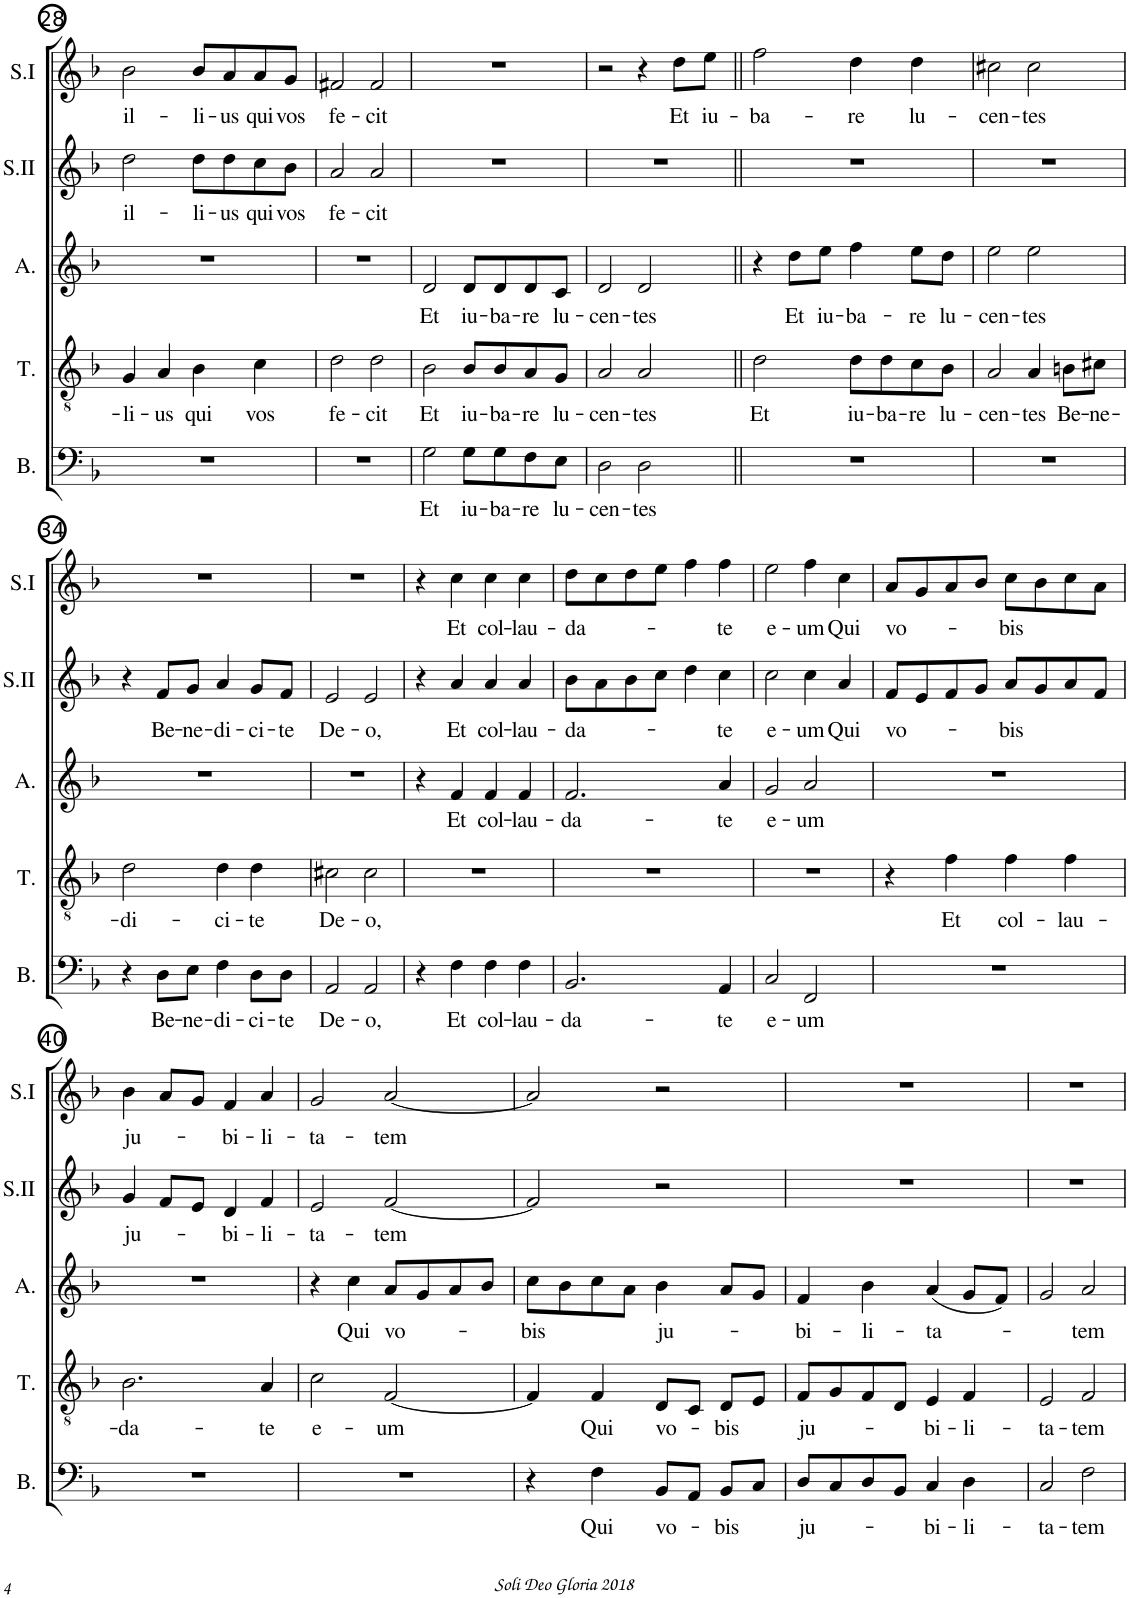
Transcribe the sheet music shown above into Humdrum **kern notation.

**kern	**text	**kern	**text	**kern	**text	**kern	**text	**kern	**text
*part5	*part5	*part4	*part4	*part3	*part3	*part2	*part2	*part1	*part1
*staff5	*staff5	*staff4	*staff4	*staff3	*staff3	*staff2	*staff2	*staff1	*staff1
*I"Basse	*	*I"Ténor	*	*I"Alto	*	*I"Soprano II	*	*I"Soprano I	*
*I'B.	*	*I'T.	*	*I'A.	*	*I'S.II	*	*I'S.I	*
!!LO:PB:g=z
*clefF4	*	*clefGv2	*	*clefG2	*	*clefG2	*	*clefG2	*
*k[b-]	*	*k[b-]	*	*k[b-]	*	*k[b-]	*	*k[b-]	*
*F:	*	*F:	*	*F:	*	*F:	*	*F:	*
*M4/4	*	*M4/4	*	*M4/4	*	*M4/4	*	*M4/4	*
*met(c)	*	*met(c)	*	*met(c)	*	*met(c)	*	*met(c)	*
=28	=28	=28	=28	=28	=28	=28	=28	=28	=28
!	!	!	!LO:LY:b	!	!	!	!LO:LY:b	!	!LO:LY:b
1r	.	4G/	li-	1r	.	2dd\	il-	2b-\	il-
!	!	!	!LO:LY:b	!	!	!	!	!	!
.	.	4A/	-us	.	.	.	.	.	.
!	!	!	!LO:LY:b	!	!	!	!LO:LY:b	!	!LO:LY:b
.	.	4B-\	qui	.	.	8dd\L	-li-	8b-/L	-li-
!	!	!	!	!	!	!	!LO:LY:b	!	!LO:LY:b
.	.	.	.	.	.	8dd\	-us	8a/	-us
!	!	!	!LO:LY:b	!	!	!	!LO:LY:b	!	!LO:LY:b
.	.	4c\	vos	.	.	8cc\	qui	8a/	qui
!	!	!	!	!	!	!	!LO:LY:b	!	!LO:LY:b
.	.	.	.	.	.	8b-\J	vos	8g/J	vos
=29	=29	=29	=29	=29	=29	=29	=29	=29	=29
!	!	!	!LO:LY:b	!	!	!	!LO:LY:b	!	!LO:LY:b
1r	.	2d\	fe-	1r	.	2a/	fe-	2f#X/	fe-
!	!	!	!LO:LY:b	!	!	!	!LO:LY:b	!	!LO:LY:b
.	.	2d\	-cit	.	.	2a/	-cit	2f#/	-cit
=30	=30	=30	=30	=30	=30	=30	=30	=30	=30
!	!LO:LY:b	!	!LO:LY:b	!	!LO:LY:b	!	!	!	!
2G\	Et	2B-\	Et	2d/	Et	1r	.	1r	.
!	!LO:LY:b	!	!LO:LY:b	!	!LO:LY:b	!	!	!	!
8G\L	iu-	8B-/L	iu-	8d/L	iu-	.	.	.	.
!	!LO:LY:b	!	!LO:LY:b	!	!LO:LY:b	!	!	!	!
8G\	-ba-	8B-/	-ba-	8d/	-ba-	.	.	.	.
!	!LO:LY:b	!	!LO:LY:b	!	!LO:LY:b	!	!	!	!
8F\	-re	8A/	-re	8d/	-re	.	.	.	.
!	!LO:LY:b	!	!LO:LY:b	!	!LO:LY:b	!	!	!	!
8E\J	lu-	8G/J	lu-	8c/J	lu-	.	.	.	.
=31	=31	=31	=31	=31	=31	=31	=31	=31	=31
!	!LO:LY:b	!	!LO:LY:b	!	!LO:LY:b	!	!	!	!
2D\	-cen-	2A/	-cen-	2d/	-cen-	1r	.	2r	.
!	!LO:LY:b	!	!LO:LY:b	!	!LO:LY:b	!	!	!	!
2D\	-tes	2A/	-tes	2d/	-tes	.	.	4r	.
!	!	!	!	!	!	!	!	!	!LO:LY:b
.	.	.	.	.	.	.	.	8dd\L	Et
!	!	!	!	!	!	!	!	!	!LO:LY:b
.	.	.	.	.	.	.	.	8ee\J	iu-
=32||	=32||	=32||	=32||	=32||	=32||	=32||	=32||	=32||	=32||
!	!	!	!LO:LY:b	!	!	!	!	!	!LO:LY:b
1r	.	2d\	-Et	4r	.	1r	.	2ff\	ba-
!	!	!	!	!	!LO:LY:b	!	!	!	!
.	.	.	.	8dd\L	Et	.	.	.	.
!	!	!	!	!	!LO:LY:b	!	!	!	!
.	.	.	.	8ee\J	iu-	.	.	.	.
!	!	!	!LO:LY:b	!	!LO:LY:b	!	!	!	!LO:LY:b
.	.	8d\L	iu-	4ff\	-ba-	.	.	4dd\	-re
!	!	!	!LO:LY:b	!	!	!	!	!	!
.	.	8d\	-ba-	.	.	.	.	.	.
!	!	!	!LO:LY:b	!	!LO:LY:b	!	!	!	!LO:LY:b
.	.	8c\	-re	8ee\L	-re	.	.	4dd\	lu-
!	!	!	!LO:LY:b	!	!LO:LY:b	!	!	!	!
.	.	8B-\J	lu-	8dd\J	lu-	.	.	.	.
=33	=33	=33	=33	=33	=33	=33	=33	=33	=33
!	!	!	!LO:LY:b	!	!LO:LY:b	!	!	!	!LO:LY:b
1r	.	2A/	-cen-	2ee\	-cen-	1r	.	2cc#X\	-cen-
!	!	!	!LO:LY:b	!	!LO:LY:b	!	!	!	!LO:LY:b
.	.	4A/	-tes	2ee\	-tes	.	.	2cc#\	-tes
!	!	!	!LO:LY:b	!	!	!	!	!	!
.	.	8Bn\L	Be-	.	.	.	.	.	.
!	!	!	!LO:LY:b	!	!	!	!	!	!
.	.	8c#X\J	-ne-	.	.	.	.	.	.
!!LO:LB:g=z
=34	=34	=34	=34	=34	=34	=34	=34	=34	=34
!	!	!	!LO:LY:b	!	!	!	!	!	!
4r	.	2d\	-di-	1r	.	4r	.	1r	.
!	!LO:LY:b	!	!	!	!	!	!LO:LY:b	!	!
8D\L	Be-	.	.	.	.	8f/L	Be-	.	.
!	!LO:LY:b	!	!	!	!	!	!LO:LY:b	!	!
8E\J	-ne-	.	.	.	.	8g/J	-ne-	.	.
!	!LO:LY:b	!	!LO:LY:b	!	!	!	!LO:LY:b	!	!
4F\	-di-	4d\	-ci-	.	.	4a/	-di-	.	.
!	!LO:LY:b	!	!LO:LY:b	!	!	!	!LO:LY:b	!	!
8D\L	-ci-	4d\	-te	.	.	8g/L	-ci-	.	.
!	!LO:LY:b	!	!	!	!	!	!LO:LY:b	!	!
8D\J	-te	.	.	.	.	8f/J	-te	.	.
=35	=35	=35	=35	=35	=35	=35	=35	=35	=35
!	!LO:LY:b	!	!LO:LY:b	!	!	!	!LO:LY:b	!	!
2AA/	De-	2c#X\	De-	1r	.	2e/	De-	1r	.
!	!LO:LY:b	!	!LO:LY:b	!	!	!	!LO:LY:b	!	!
2AA/	-o,	2c#\	-o,	.	.	2e/	-o,	.	.
=36	=36	=36	=36	=36	=36	=36	=36	=36	=36
4r	.	1r	.	4r	.	4r	.	4r	.
!	!LO:LY:b	!	!	!	!LO:LY:b	!	!LO:LY:b	!	!LO:LY:b
4F\	Et	.	.	4f/	Et	4a/	Et	4cc\	-Et
!	!LO:LY:b	!	!	!	!LO:LY:b	!	!LO:LY:b	!	!LO:LY:b
4F\	col-	.	.	4f/	col-	4a/	col-	4cc\	col-
!	!LO:LY:b	!	!	!	!LO:LY:b	!	!LO:LY:b	!	!LO:LY:b
4F\	-lau-	.	.	4f/	-lau-	4a/	-lau-	4cc\	-lau-
=37	=37	=37	=37	=37	=37	=37	=37	=37	=37
!	!LO:LY:b	!	!	!	!LO:LY:b	!	!LO:LY:b	!	!LO:LY:b
2.BB-/	-da-	1r	.	2.f/	-da-	8b-\L	-da-	8dd\L	-da-
.	.	.	.	.	.	8a\	.	8cc\	.
.	.	.	.	.	.	8b-\	.	8dd\	.
.	.	.	.	.	.	8cc\J	.	8ee\J	.
.	.	.	.	.	.	4dd\	.	4ff\	.
!	!LO:LY:b	!	!	!	!LO:LY:b	!	!LO:LY:b	!	!LO:LY:b
4AA/	-te	.	.	4a/	-te	4cc\	-te	4ff\	-te
=38	=38	=38	=38	=38	=38	=38	=38	=38	=38
!	!LO:LY:b	!	!	!	!LO:LY:b	!	!LO:LY:b	!	!LO:LY:b
2C/	e-	1r	.	2g/	e-	2cc\	e-	2ee\	e-
!	!LO:LY:b	!	!	!	!LO:LY:b	!	!LO:LY:b	!	!LO:LY:b
2FF/	-um	.	.	2a/	-um	4cc\	-um	4ff\	-um
!	!	!	!	!	!	!	!LO:LY:b	!	!LO:LY:b
.	.	.	.	.	.	4a/	Qui	4cc\	Qui
=39	=39	=39	=39	=39	=39	=39	=39	=39	=39
!	!	!	!	!	!	!	!LO:LY:b	!	!LO:LY:b
1r	.	4r	.	1r	.	8f/L	vo-	8a/L	vo-
.	.	.	.	.	.	8e/	.	8g/	.
!	!	!	!LO:LY:b	!	!	!	!	!	!
.	.	4f\	Et	.	.	8f/	.	8a/	.
.	.	.	.	.	.	8g/J	.	8b-/J	.
!	!	!	!LO:LY:b	!	!	!	!LO:LY:b	!	!LO:LY:b
.	.	4f\	col-	.	.	8a/L	-bis	8cc\L	-bis
.	.	.	.	.	.	8g/	.	8b-\	.
!	!	!	!LO:LY:b	!	!	!	!	!	!
.	.	4f\	-lau-	.	.	8a/	.	8cc\	.
.	.	.	.	.	.	8f/J	.	8a\J	.
!!LO:LB:g=z
=40	=40	=40	=40	=40	=40	=40	=40	=40	=40
!	!	!	!LO:LY:b	!	!	!	!LO:LY:b	!	!LO:LY:b
1r	.	2.B-\	-da-	1r	.	4g/	ju-	4b-\	ju-
.	.	.	.	.	.	8f/L	.	8a/L	.
.	.	.	.	.	.	8e/J	.	8g/J	.
!	!	!	!	!	!	!	!LO:LY:b	!	!LO:LY:b
.	.	.	.	.	.	4d/	-bi-	4f/	-bi-
!	!	!	!LO:LY:b	!	!	!	!LO:LY:b	!	!LO:LY:b
.	.	4A/	-te	.	.	4f/	-li-	4a/	-li-
=41	=41	=41	=41	=41	=41	=41	=41	=41	=41
!	!	!	!LO:LY:b	!	!	!	!LO:LY:b	!	!LO:LY:b
1r	.	2c\	e-	4r	.	2e/	-ta-	2g/	-ta-
!	!	!	!	!	!LO:LY:b	!	!	!	!
.	.	.	.	4cc\	Qui	.	.	.	.
!	!	!	!LO:LY:b	!	!LO:LY:b	!	!LO:LY:b	!	!LO:LY:b
.	.	[2F/	-um	8a/L	vo-	[2f/	-tem	[2a/	-tem
.	.	.	.	8g/	.	.	.	.	.
.	.	.	.	8a/	.	.	.	.	.
.	.	.	.	8b-/J	.	.	.	.	.
=42	=42	=42	=42	=42	=42	=42	=42	=42	=42
!	!	!	!	!	!LO:LY:b	!	!	!	!
4r	.	4F/]	.	8cc\L	-bis	2f/]	.	2a/]	.
.	.	.	.	8b-\	.	.	.	.	.
!	!LO:LY:b	!	!LO:LY:b	!	!	!	!	!	!
4F\	Qui	4F/	Qui	8cc\	.	.	.	.	.
.	.	.	.	8a\J	.	.	.	.	.
!	!LO:LY:b	!	!LO:LY:b	!	!LO:LY:b	!	!	!	!
8BB-/L	vo-	8D/L	vo-	4b-\	ju-	2r	.	2r	.
8AA/J	.	8C/J	.	.	.	.	.	.	.
!	!LO:LY:b	!	!LO:LY:b	!	!	!	!	!	!
8BB-/L	-bis	8D/L	-bis	8a/L	.	.	.	.	.
8C/J	.	8E/J	.	8g/J	.	.	.	.	.
=43	=43	=43	=43	=43	=43	=43	=43	=43	=43
!	!LO:LY:b	!	!LO:LY:b	!	!LO:LY:b	!	!	!	!
8D/L	ju-	8F/L	ju-	4f/	-bi-	1r	.	1r	.
8C/	.	8G/	.	.	.	.	.	.	.
!	!	!	!	!	!LO:LY:b	!	!	!	!
8D/	.	8F/	.	4b-\	-li-	.	.	.	.
8BB-/J	.	8D/J	.	.	.	.	.	.	.
!	!LO:LY:b	!	!LO:LY:b	!	!LO:LY:b	!	!	!	!
4C/	-bi-	4E/	-bi-	(4a/	-ta-	.	.	.	.
!	!LO:LY:b	!	!LO:LY:b	!	!	!	!	!	!
4D\	-li-	4F/	-li-	8g/L	.	.	.	.	.
.	.	.	.	8f/J)	.	.	.	.	.
=44	=44	=44	=44	=44	=44	=44	=44	=44	=44
!	!LO:LY:b	!	!LO:LY:b	!	!	!	!	!	!
2C/	-ta-	2E/	-ta-	2g/	.	1r	.	1r	.
!	!LO:LY:b	!	!LO:LY:b	!	!LO:LY:b	!	!	!	!
2F\	-tem	2F/	-tem	2a/	-tem	.	.	.	.
=	=	=	=	=	=	=	=	=	=
*-	*-	*-	*-	*-	*-	*-	*-	*-	*-
